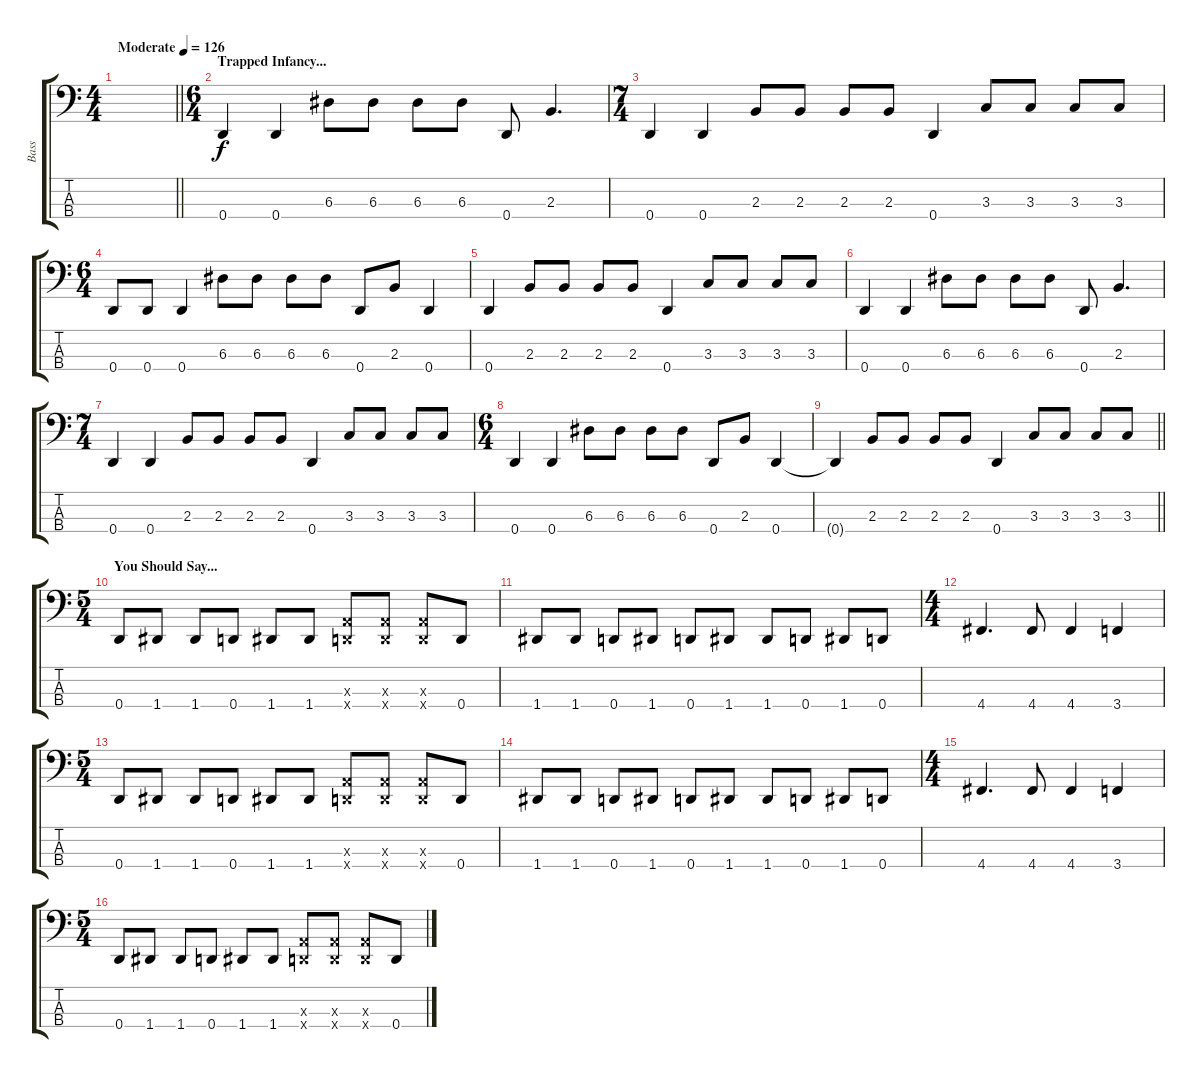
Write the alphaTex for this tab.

\track ("Bass" "Bass") {instrument electricbasspick}
\staff {score tabs}
\tuning (G2 D2 A1 D1) {hide}
\ts (4 4)
\tempo (126 "Moderate")
\clef f4
\barLineRight lightlight
\ks c
|
\ts (6 4)
\section ("" "Trapped Infancy...")
0.4.4 0.4.4 6.3.8 6.3.8 6.3.8 6.3.8 0.4.8 2.3.4{d} |
\ts (7 4)
0.4.4 0.4.4 2.3.8 2.3.8 2.3.8 2.3.8 0.4.4 3.3.8 3.3.8 3.3.8 3.3.8 |
\ts (6 4)
0.4.8 0.4.8 0.4.4 6.3.8 6.3.8 6.3.8 6.3.8 0.4.8 2.3.8 0.4.4 |
0.4.4 2.3.8 2.3.8 2.3.8 2.3.8 0.4.4 3.3.8 3.3.8 3.3.8 3.3.8 |
0.4.4 0.4.4 6.3.8 6.3.8 6.3.8 6.3.8 0.4.8 2.3.4{d} |
\ts (7 4)
0.4.4 0.4.4 2.3.8 2.3.8 2.3.8 2.3.8 0.4.4 3.3.8 3.3.8 3.3.8 3.3.8 |
\ts (6 4)
0.4.4 0.4.4 6.3.8 6.3.8 6.3.8 6.3.8 0.4.8 2.3.8 0.4.4 |
\barLineRight lightlight
0.4{t}.4 2.3.8 2.3.8 2.3.8 2.3.8 0.4.4 3.3.8 3.3.8 3.3.8 3.3.8 |
\ts (5 4)
\section ("" "You Should Say...")
0.4.8 1.4.8 1.4.8 0.4.8 1.4.8 1.4.8 (0.3{x} 0.4{x}).8 (0.3{x} 0.4{x}).8 (0.3{x} 0.4{x}).8 0.4.8 |
1.4.8 1.4.8 0.4.8 1.4.8 0.4.8 1.4.8 1.4.8 0.4.8 1.4.8 0.4.8 |
\ts (4 4)
4.4.4{d} 4.4.8 4.4.4 3.4.4 |
\ts (5 4)
0.4.8 1.4.8 1.4.8 0.4.8 1.4.8 1.4.8 (0.3{x} 0.4{x}).8 (0.3{x} 0.4{x}).8 (0.3{x} 0.4{x}).8 0.4.8 |
1.4.8 1.4.8 0.4.8 1.4.8 0.4.8 1.4.8 1.4.8 0.4.8 1.4.8 0.4.8 |
\ts (4 4)
4.4.4{d} 4.4.8 4.4.4 3.4.4 |
\ts (5 4)
0.4.8 1.4.8 1.4.8 0.4.8 1.4.8 1.4.8 (0.3{x} 0.4{x}).8 (0.3{x} 0.4{x}).8 (0.3{x} 0.4{x}).8 0.4.8
